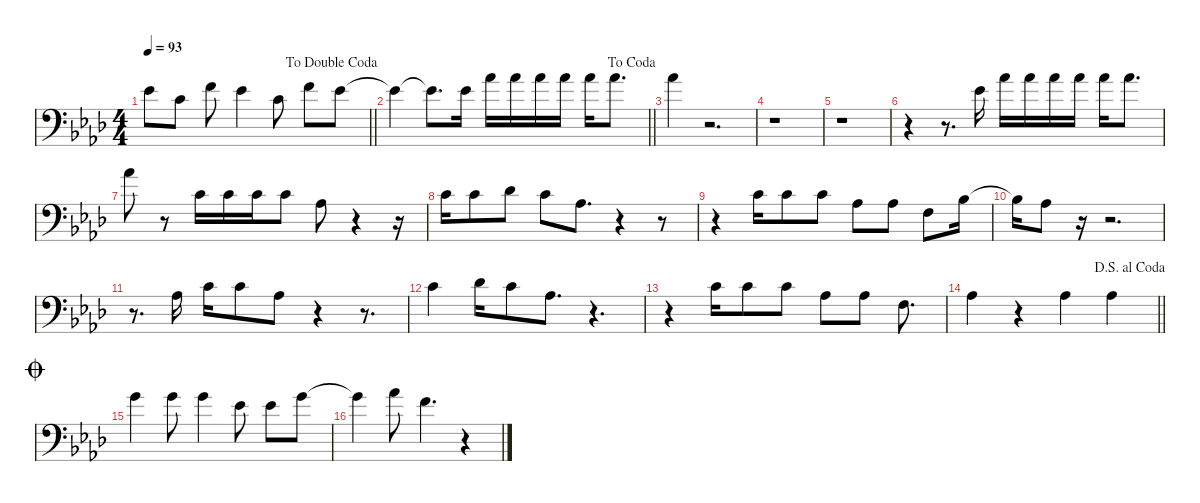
\defaultSystemsLayout 4
\hideDynamics
\bracketExtendMode nobrackets
\singleTrackTrackNamePolicy hidden
\multiTrackTrackNamePolicy hidden
\firstSystemTrackNameMode fullname
\firstSystemTrackNameOrientation horizontal
\otherSystemsTrackNameOrientation horizontal
\track ("Vocals - hidden" "bn.") {instrument bassoon}
\staff {score}
\tuning (E4 C4 G3 C3 G2 C2)
\ts (4 4)
\jump dadoublecoda
\tempo 93
\clef f4
\barLineRight lightlight
\ks ab
8.3{t acc b}.8{dy f beam Down} 5.3{acc forcenatural}.8{beam Down} 5.2{acc forcenatural}.8{beam Down} 8.3{acc b}.4{beam Down} 5.3{acc forcenatural}.8{beam Down} 5.2{acc forcenatural}.8{beam Down} 8.3{acc b}.8{beam Down} |
\jump dacoda
\barLineRight lightlight
8.3{t acc b}.4{beam Down} 8.3{t acc b}.8{d beam Down} 8.3{acc b}.16{beam Down} 8.2{acc b}.16{beam Down} 8.2{acc b}.16{beam Down} 8.2{acc b}.16{beam Down} 8.2{acc b}.16{beam Down} 8.2{acc b}.16{beam Down} 8.2{acc b}.8{d beam Down} |
8.2{acc b}.4{beam Down} r.2{d beam Down} |
r.1{beam Down} |
r.1{beam Down} |
r.4{beam Down} r.8{d beam Down} 3.2{acc b}.16{beam Down} 4.1{acc b}.16{beam Down} 4.1{acc b}.16{beam Down} 4.1{acc b}.16{beam Down} 4.1{acc b}.16{beam Down} 4.1{acc b}.16{beam Down} 4.1{acc b}.8{d beam Down} |
4.1{acc b}.8{beam Down} r.8{beam Down} 0.2{acc forcenatural}.16{beam Down} 0.2{acc forcenatural}.16{beam Down} 0.2{acc forcenatural}.16{beam Down} 0.2{acc forcenatural}.8{beam Down} 1.3{acc b}.8{beam Down} r.4{beam Down} r.16{beam Down} |
0.2{acc forcenatural}.16{beam Down} 0.2{acc forcenatural}.8{beam Down} 1.2{acc b}.8{beam Down} 0.2{acc forcenatural}.8{beam Down} 1.3{acc b}.8{d beam Down} r.4{beam Down} r.8{beam Down} |
r.4{beam Down} 0.2{acc forcenatural}.16{beam Down} 0.2{acc forcenatural}.8{beam Down} 0.2{acc forcenatural}.8{beam Down} 1.3{acc b}.8{beam Down} 1.3{acc b}.8{beam Down} 5.4{acc forcenatural}.8{beam Down} 3.3{acc b}.16{beam Down} |
3.3{t acc b}.16{beam Down} 1.3{acc b}.8{beam Down} r.16{beam Down} r.2{d beam Down} |
r.8{d beam Down} 1.3{acc b}.16{beam Down} 0.2{acc forcenatural}.16{beam Down} 0.2{acc forcenatural}.8{beam Down} 1.3{acc b}.8{beam Down} r.4{beam Down} r.8{d beam Down} |
0.2{acc forcenatural}.4{beam Down} 1.2{acc b}.16{beam Down} 0.2{acc forcenatural}.8{beam Down} 1.3{acc b}.8{d beam Down} r.4{d beam Down} |
r.4{beam Down} 5.3{acc forcenatural}.16{beam Down} 5.3{acc forcenatural}.8{beam Down} 5.3{acc forcenatural}.8{beam Down} 1.3{acc b}.8{beam Down} 1.3{acc b}.8{beam Down} 10.5{acc forcenatural}.8{d beam Down} |
\jump dalsegnoalcoda
\barLineRight lightlight
1.3{acc b}.4{beam Down} r.4{beam Down} 1.3{acc b}.4{beam Down} 1.3{acc b}.4{beam Down} |
\jump coda
3.1{acc forcenatural}.4{beam Down} 7.2{acc forcenatural}.8{beam Down} 7.2{acc forcenatural}.4{beam Down} 3.2{acc b}.8{beam Down} 3.2{acc b}.8{beam Down} 3.1{acc forcenatural}.8{beam Down} |
3.1{t acc forcenatural}.4{beam Down} 4.1{acc b}.8{beam Down} 5.2{acc forcenatural}.4{d beam Down} r.4{beam Down}
